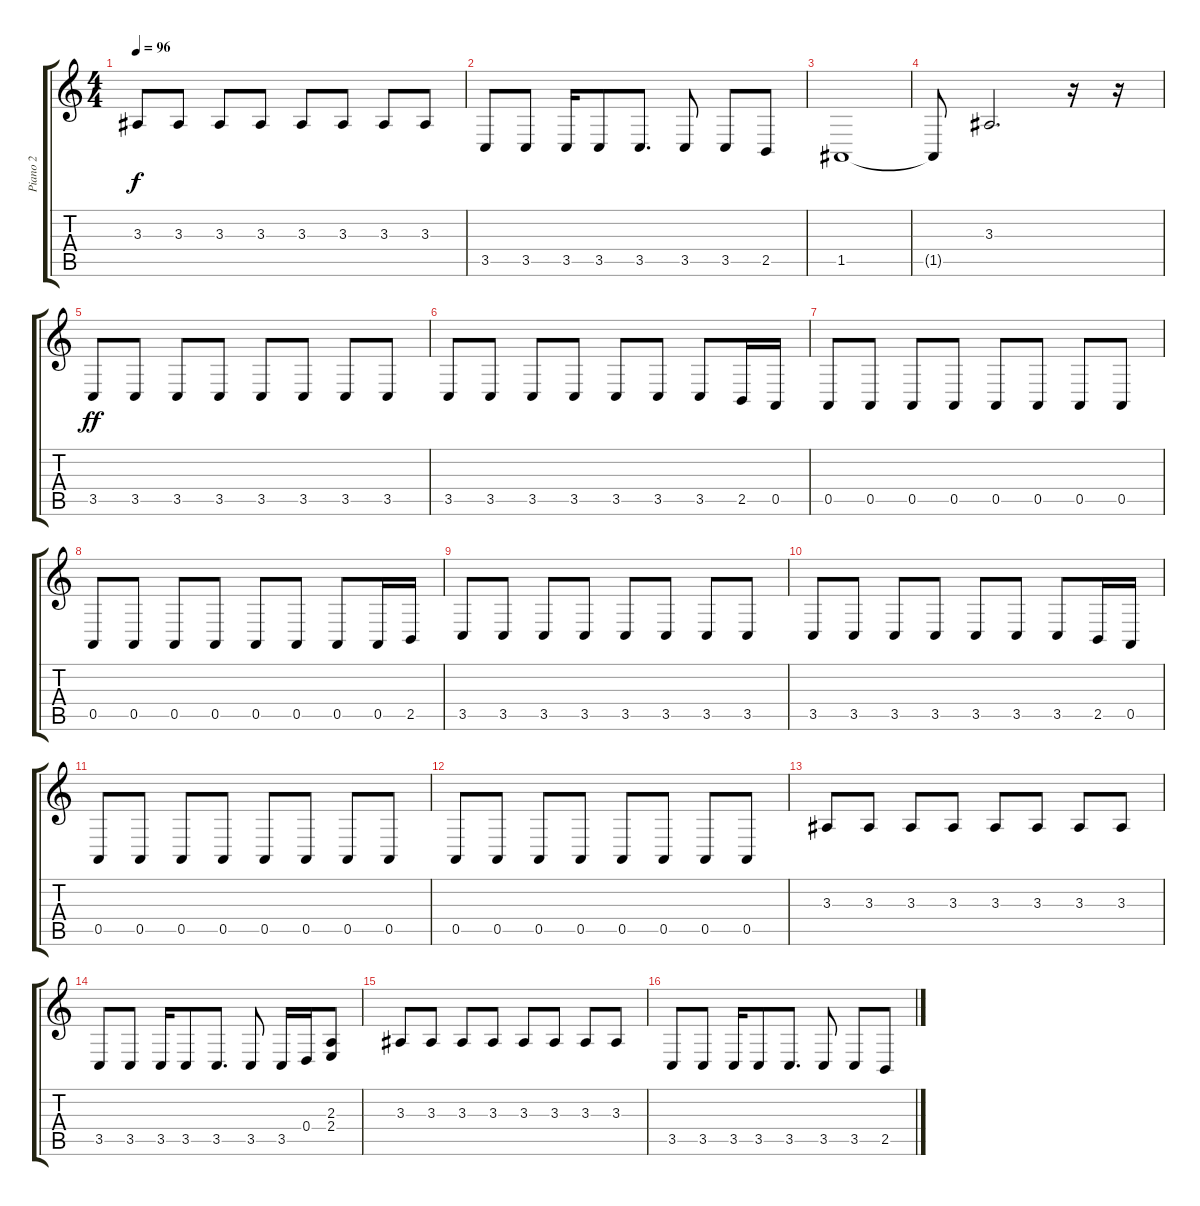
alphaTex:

\track ("Piano 2" "Piano 2") {instrument brightacousticpiano}
\staff {score tabs}
\tuning (E4 B3 G3 D3 A2 E2) {hide}
\ts (4 4)
\tempo 96
\clef g2
\ks c
3.3.8{dy f} 3.3.8 3.3.8 3.3.8 3.3.8 3.3.8 3.3.8 3.3.8 |
3.5.8 3.5.8 3.5.16 3.5.8 3.5.8{d} 3.5.8 3.5.8 2.5.8 |
1.5.1 |
1.5{t}.8 3.3.2{d} r.16 r.16 |
3.5.8{dy ff} 3.5.8 3.5.8 3.5.8 3.5.8 3.5.8 3.5.8 3.5.8 |
3.5.8 3.5.8 3.5.8 3.5.8 3.5.8 3.5.8 3.5.8 2.5.16 0.5.16 |
0.5.8 0.5.8 0.5.8 0.5.8 0.5.8 0.5.8 0.5.8 0.5.8 |
0.5.8 0.5.8 0.5.8 0.5.8 0.5.8 0.5.8 0.5.8 0.5.16 2.5.16 |
3.5.8 3.5.8 3.5.8 3.5.8 3.5.8 3.5.8 3.5.8 3.5.8 |
3.5.8 3.5.8 3.5.8 3.5.8 3.5.8 3.5.8 3.5.8 2.5.16 0.5.16 |
0.5.8 0.5.8 0.5.8 0.5.8 0.5.8 0.5.8 0.5.8 0.5.8 |
0.5.8 0.5.8 0.5.8 0.5.8 0.5.8 0.5.8 0.5.8 0.5.8 |
3.3.8 3.3.8 3.3.8 3.3.8 3.3.8 3.3.8 3.3.8 3.3.8 |
3.5.8 3.5.8 3.5.16 3.5.8 3.5.8{d} 3.5.8 3.5.16 0.4.16 (2.3 2.4).8 |
3.3.8 3.3.8 3.3.8 3.3.8 3.3.8 3.3.8 3.3.8 3.3.8 |
3.5.8 3.5.8 3.5.16 3.5.8 3.5.8{d} 3.5.8 3.5.8 2.5.8
